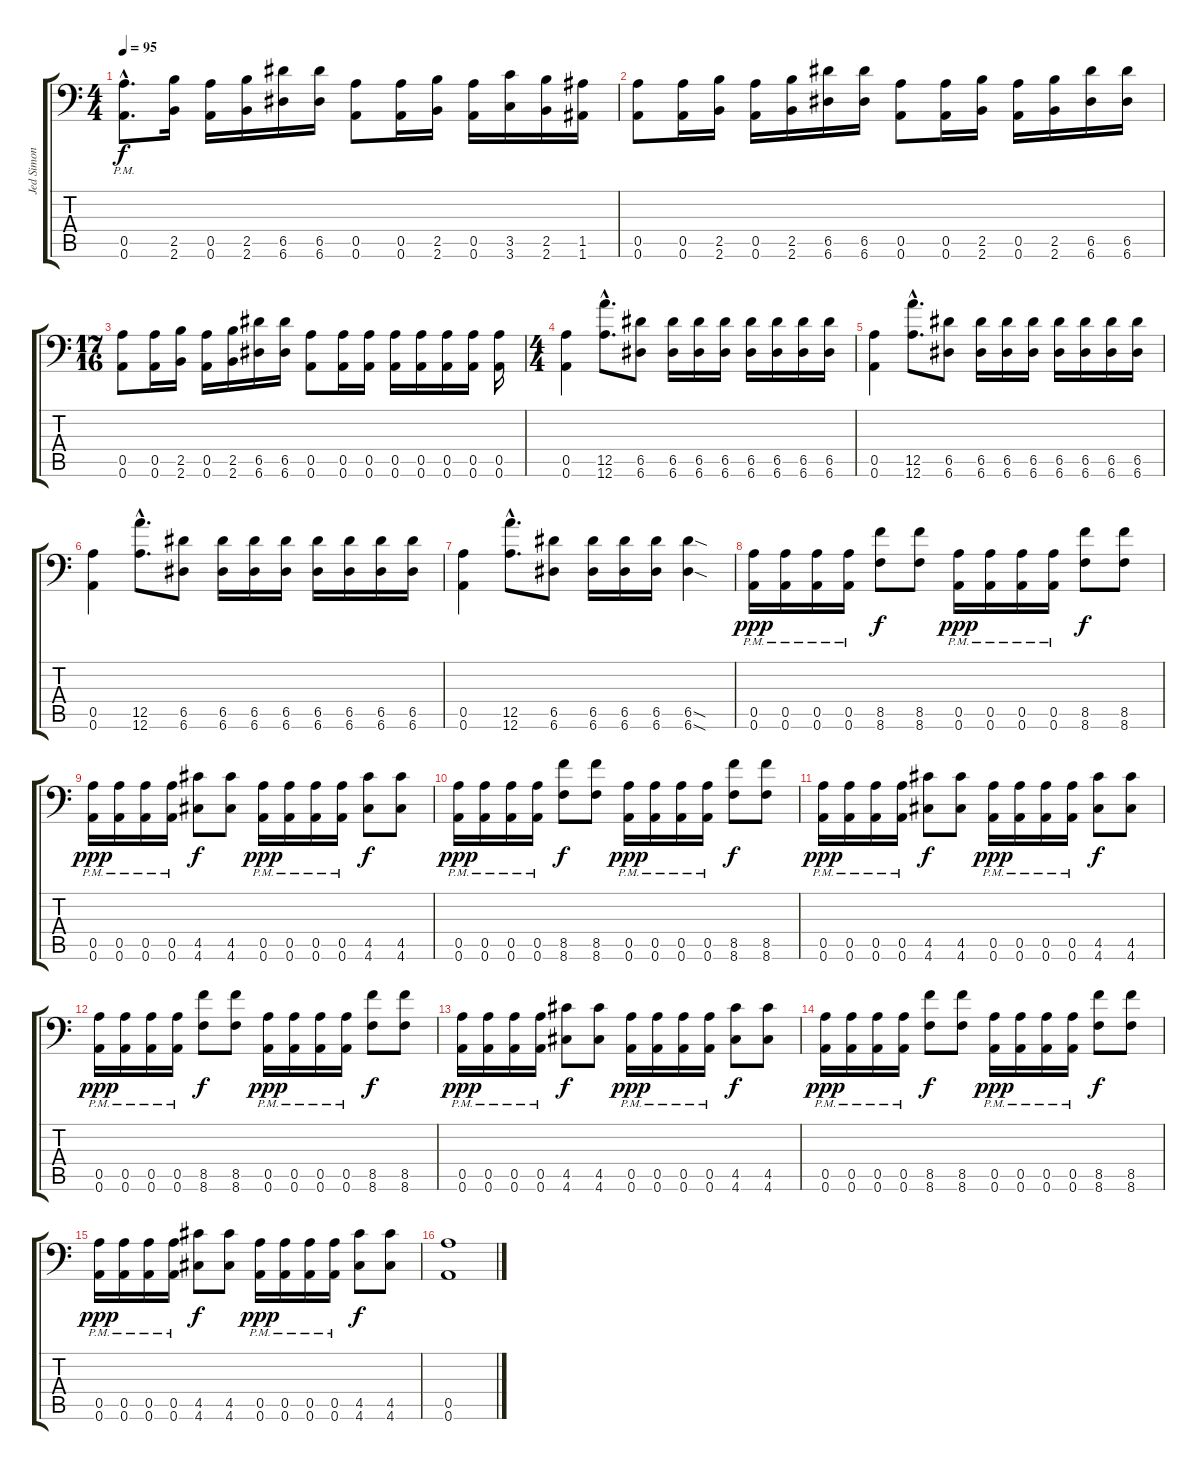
\track ("Jed Simon" "Jed Simon") {instrument distortionguitar}
\staff {score tabs}
\tuning (E4 A3 E3 A2 A2 A1) {hide}
\ts (4 4)
\tempo 95
\clef f4
\ks c
(0.5{hac pm} 0.6{hac pm}).8{d dy f} (2.5 2.6).16 (0.5 0.6).16 (2.5 2.6).16 (6.5 6.6).16 (6.5 6.6).16 (0.5 0.6).8 (0.5 0.6).16 (2.5 2.6).16 (0.5 0.6).16 (3.5 3.6).16 (2.5 2.6).16 (1.5 1.6).16 |
(0.5 0.6).8 (0.5 0.6).16 (2.5 2.6).16 (0.5 0.6).16 (2.5 2.6).16 (6.5 6.6).16 (6.5 6.6).16 (0.5 0.6).8 (0.5 0.6).16 (2.5 2.6).16 (0.5 0.6).16 (2.5 2.6).16 (6.5 6.6).16 (6.5 6.6).16 |
\ts (17 16)
(0.5 0.6).8 (0.5 0.6).16 (2.5 2.6).16 (0.5 0.6).16 (2.5 2.6).16 (6.5 6.6).16 (6.5 6.6).16 (0.5 0.6).8 (0.5 0.6).16 (0.5 0.6).16 (0.5 0.6).16 (0.5 0.6).16 (0.5 0.6).16 (0.5 0.6).16 (0.5 0.6).16 |
\ts (4 4)
(0.5 0.6).4 (12.5{hac} 12.6{hac}).8{d} (6.5 6.6).8 (6.5 6.6).16 (6.5 6.6).16 (6.5 6.6).16 (6.5 6.6).16 (6.5 6.6).16 (6.5 6.6).16 (6.5 6.6).16 |
(0.5 0.6).4 (12.5{hac} 12.6{hac}).8{d} (6.5 6.6).8 (6.5 6.6).16 (6.5 6.6).16 (6.5 6.6).16 (6.5 6.6).16 (6.5 6.6).16 (6.5 6.6).16 (6.5 6.6).16 |
(0.5 0.6).4 (12.5{hac} 12.6{hac}).8{d} (6.5 6.6).8 (6.5 6.6).16 (6.5 6.6).16 (6.5 6.6).16 (6.5 6.6).16 (6.5 6.6).16 (6.5 6.6).16 (6.5 6.6).16 |
(0.5 0.6).4 (12.5{hac} 12.6{hac}).8{d} (6.5 6.6).8 (6.5 6.6).16 (6.5 6.6).16 (6.5 6.6).16 (6.5{sod} 6.6{sod}).4 |
(0.5{pm} 0.6{pm}).16{dy ppp} (0.5{pm} 0.6{pm}).16 (0.5{pm} 0.6{pm}).16 (0.5{pm} 0.6{pm}).16 (8.5 8.6).8{dy f} (8.5 8.6).8 (0.5{pm} 0.6{pm}).16{dy ppp} (0.5{pm} 0.6{pm}).16 (0.5{pm} 0.6{pm}).16 (0.5{pm} 0.6{pm}).16 (8.5 8.6).8{dy f} (8.5 8.6).8 |
(0.5{pm} 0.6{pm}).16{dy ppp} (0.5{pm} 0.6{pm}).16 (0.5{pm} 0.6{pm}).16 (0.5{pm} 0.6{pm}).16 (4.5 4.6).8{dy f} (4.5 4.6).8 (0.5{pm} 0.6{pm}).16{dy ppp} (0.5{pm} 0.6{pm}).16 (0.5{pm} 0.6{pm}).16 (0.5{pm} 0.6{pm}).16 (4.5 4.6).8{dy f} (4.5 4.6).8 |
(0.5{pm} 0.6{pm}).16{dy ppp} (0.5{pm} 0.6{pm}).16 (0.5{pm} 0.6{pm}).16 (0.5{pm} 0.6{pm}).16 (8.5 8.6).8{dy f} (8.5 8.6).8 (0.5{pm} 0.6{pm}).16{dy ppp} (0.5{pm} 0.6{pm}).16 (0.5{pm} 0.6{pm}).16 (0.5{pm} 0.6{pm}).16 (8.5 8.6).8{dy f} (8.5 8.6).8 |
(0.5{pm} 0.6{pm}).16{dy ppp} (0.5{pm} 0.6{pm}).16 (0.5{pm} 0.6{pm}).16 (0.5{pm} 0.6{pm}).16 (4.5 4.6).8{dy f} (4.5 4.6).8 (0.5{pm} 0.6{pm}).16{dy ppp} (0.5{pm} 0.6{pm}).16 (0.5{pm} 0.6{pm}).16 (0.5{pm} 0.6{pm}).16 (4.5 4.6).8{dy f} (4.5 4.6).8 |
(0.5{pm} 0.6{pm}).16{dy ppp} (0.5{pm} 0.6{pm}).16 (0.5{pm} 0.6{pm}).16 (0.5{pm} 0.6{pm}).16 (8.5 8.6).8{dy f} (8.5 8.6).8 (0.5{pm} 0.6{pm}).16{dy ppp} (0.5{pm} 0.6{pm}).16 (0.5{pm} 0.6{pm}).16 (0.5{pm} 0.6{pm}).16 (8.5 8.6).8{dy f} (8.5 8.6).8 |
(0.5{pm} 0.6{pm}).16{dy ppp} (0.5{pm} 0.6{pm}).16 (0.5{pm} 0.6{pm}).16 (0.5{pm} 0.6{pm}).16 (4.5 4.6).8{dy f} (4.5 4.6).8 (0.5{pm} 0.6{pm}).16{dy ppp} (0.5{pm} 0.6{pm}).16 (0.5{pm} 0.6{pm}).16 (0.5{pm} 0.6{pm}).16 (4.5 4.6).8{dy f} (4.5 4.6).8 |
(0.5{pm} 0.6{pm}).16{dy ppp} (0.5{pm} 0.6{pm}).16 (0.5{pm} 0.6{pm}).16 (0.5{pm} 0.6{pm}).16 (8.5 8.6).8{dy f} (8.5 8.6).8 (0.5{pm} 0.6{pm}).16{dy ppp} (0.5{pm} 0.6{pm}).16 (0.5{pm} 0.6{pm}).16 (0.5{pm} 0.6{pm}).16 (8.5 8.6).8{dy f} (8.5 8.6).8 |
(0.5{pm} 0.6{pm}).16{dy ppp} (0.5{pm} 0.6{pm}).16 (0.5{pm} 0.6{pm}).16 (0.5{pm} 0.6{pm}).16 (4.5 4.6).8{dy f} (4.5 4.6).8 (0.5{pm} 0.6{pm}).16{dy ppp} (0.5{pm} 0.6{pm}).16 (0.5{pm} 0.6{pm}).16 (0.5{pm} 0.6{pm}).16 (4.5 4.6).8{dy f} (4.5 4.6).8 |
(0.5 0.6).1
